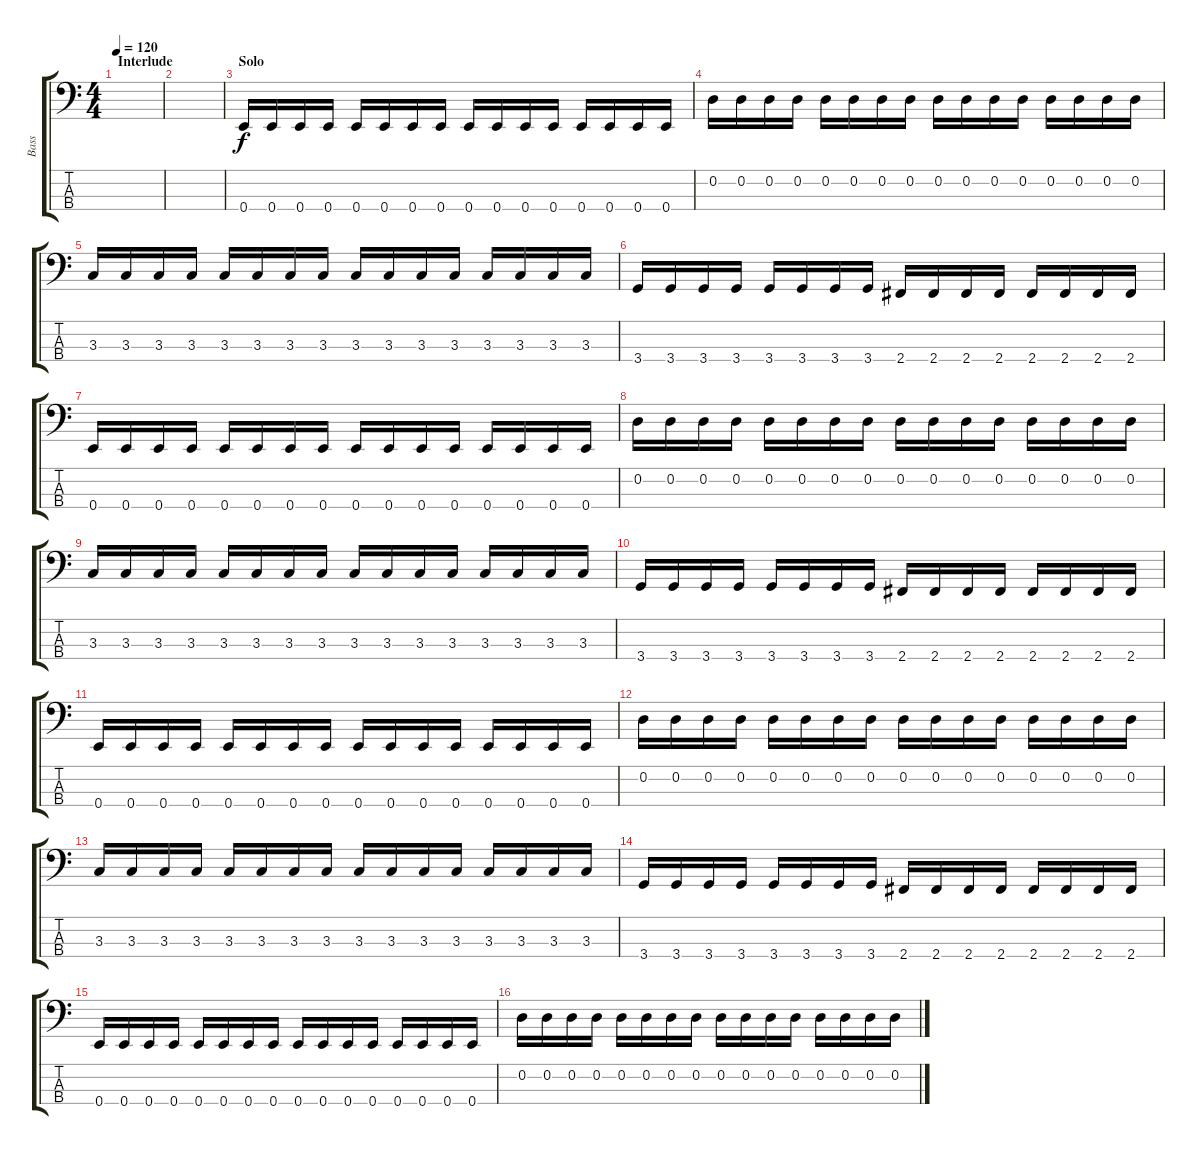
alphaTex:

\track ("Bass" "Bass") {instrument electricbasspick}
\staff {score tabs}
\tuning (G2 D2 A1 E1) {hide}
\ts (4 4)
\section ("" "Interlude")
\tempo 120
\clef f4
\ks c
|
|
\section ("" "Solo")
0.4.16 0.4.16 0.4.16 0.4.16 0.4.16 0.4.16 0.4.16 0.4.16 0.4.16 0.4.16 0.4.16 0.4.16 0.4.16 0.4.16 0.4.16 0.4.16 |
0.2.16 0.2.16 0.2.16 0.2.16 0.2.16 0.2.16 0.2.16 0.2.16 0.2.16 0.2.16 0.2.16 0.2.16 0.2.16 0.2.16 0.2.16 0.2.16 |
3.3.16 3.3.16 3.3.16 3.3.16 3.3.16 3.3.16 3.3.16 3.3.16 3.3.16 3.3.16 3.3.16 3.3.16 3.3.16 3.3.16 3.3.16 3.3.16 |
3.4.16 3.4.16 3.4.16 3.4.16 3.4.16 3.4.16 3.4.16 3.4.16 2.4.16 2.4.16 2.4.16 2.4.16 2.4.16 2.4.16 2.4.16 2.4.16 |
0.4.16 0.4.16 0.4.16 0.4.16 0.4.16 0.4.16 0.4.16 0.4.16 0.4.16 0.4.16 0.4.16 0.4.16 0.4.16 0.4.16 0.4.16 0.4.16 |
0.2.16 0.2.16 0.2.16 0.2.16 0.2.16 0.2.16 0.2.16 0.2.16 0.2.16 0.2.16 0.2.16 0.2.16 0.2.16 0.2.16 0.2.16 0.2.16 |
3.3.16 3.3.16 3.3.16 3.3.16 3.3.16 3.3.16 3.3.16 3.3.16 3.3.16 3.3.16 3.3.16 3.3.16 3.3.16 3.3.16 3.3.16 3.3.16 |
3.4.16 3.4.16 3.4.16 3.4.16 3.4.16 3.4.16 3.4.16 3.4.16 2.4.16 2.4.16 2.4.16 2.4.16 2.4.16 2.4.16 2.4.16 2.4.16 |
0.4.16 0.4.16 0.4.16 0.4.16 0.4.16 0.4.16 0.4.16 0.4.16 0.4.16 0.4.16 0.4.16 0.4.16 0.4.16 0.4.16 0.4.16 0.4.16 |
0.2.16 0.2.16 0.2.16 0.2.16 0.2.16 0.2.16 0.2.16 0.2.16 0.2.16 0.2.16 0.2.16 0.2.16 0.2.16 0.2.16 0.2.16 0.2.16 |
3.3.16 3.3.16 3.3.16 3.3.16 3.3.16 3.3.16 3.3.16 3.3.16 3.3.16 3.3.16 3.3.16 3.3.16 3.3.16 3.3.16 3.3.16 3.3.16 |
3.4.16 3.4.16 3.4.16 3.4.16 3.4.16 3.4.16 3.4.16 3.4.16 2.4.16 2.4.16 2.4.16 2.4.16 2.4.16 2.4.16 2.4.16 2.4.16 |
0.4.16 0.4.16 0.4.16 0.4.16 0.4.16 0.4.16 0.4.16 0.4.16 0.4.16 0.4.16 0.4.16 0.4.16 0.4.16 0.4.16 0.4.16 0.4.16 |
0.2.16 0.2.16 0.2.16 0.2.16 0.2.16 0.2.16 0.2.16 0.2.16 0.2.16 0.2.16 0.2.16 0.2.16 0.2.16 0.2.16 0.2.16 0.2.16
